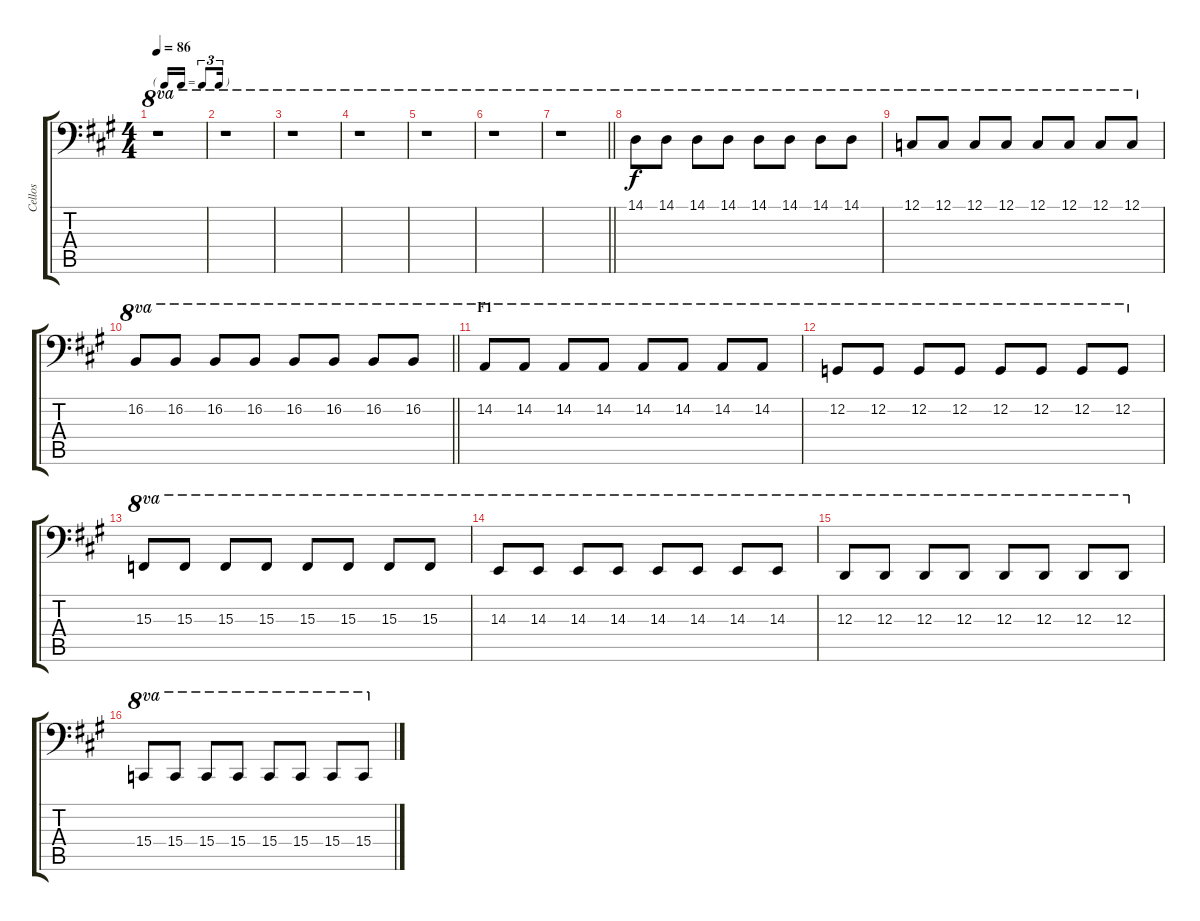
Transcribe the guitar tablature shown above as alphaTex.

\track ("Cellos" "Cellos") {instrument cello}
\staff {score tabs}
\tuning (C3 G2 D2 A1 E1 B0) {hide}
\ts (4 4)
\tf triplet16th
\tempo 86
\clef f4
\ks a
r.1{ot 8va dy f} |
r.1{ot 8va} |
r.1{ot 8va} |
r.1{ot 8va} |
r.1{ot 8va} |
r.1{ot 8va} |
\barLineRight lightlight
r.1{ot 8va} |
14.1.8{ot 8va} 14.1.8{ot 8va} 14.1.8{ot 8va} 14.1.8{ot 8va} 14.1.8{ot 8va} 14.1.8{ot 8va} 14.1.8{ot 8va} 14.1.8{ot 8va} |
12.1.8{ot 8va} 12.1.8{ot 8va} 12.1.8{ot 8va} 12.1.8{ot 8va} 12.1.8{ot 8va} 12.1.8{ot 8va} 12.1.8{ot 8va} 12.1.8{ot 8va} |
\barLineRight lightlight
16.2.8{ot 8va} 16.2.8{ot 8va} 16.2.8{ot 8va} 16.2.8{ot 8va} 16.2.8{ot 8va} 16.2.8{ot 8va} 16.2.8{ot 8va} 16.2.8{ot 8va} |
\section ("" "F1")
14.2.8{ot 8va} 14.2.8{ot 8va} 14.2.8{ot 8va} 14.2.8{ot 8va} 14.2.8{ot 8va} 14.2.8{ot 8va} 14.2.8{ot 8va} 14.2.8{ot 8va} |
12.2.8{ot 8va} 12.2.8{ot 8va} 12.2.8{ot 8va} 12.2.8{ot 8va} 12.2.8{ot 8va} 12.2.8{ot 8va} 12.2.8{ot 8va} 12.2.8{ot 8va} |
15.3.8{ot 8va} 15.3.8{ot 8va} 15.3.8{ot 8va} 15.3.8{ot 8va} 15.3.8{ot 8va} 15.3.8{ot 8va} 15.3.8{ot 8va} 15.3.8{ot 8va} |
14.3.8{ot 8va} 14.3.8{ot 8va} 14.3.8{ot 8va} 14.3.8{ot 8va} 14.3.8{ot 8va} 14.3.8{ot 8va} 14.3.8{ot 8va} 14.3.8{ot 8va} |
12.3.8{ot 8va} 12.3.8{ot 8va} 12.3.8{ot 8va} 12.3.8{ot 8va} 12.3.8{ot 8va volume 12} 12.3.8{ot 8va} 12.3.8{ot 8va} 12.3.8{ot 8va} |
15.4.8{ot 8va} 15.4.8{ot 8va} 15.4.8{ot 8va} 15.4.8{ot 8va} 15.4.8{ot 8va} 15.4.8{ot 8va} 15.4.8{ot 8va} 15.4.8{ot 8va}
